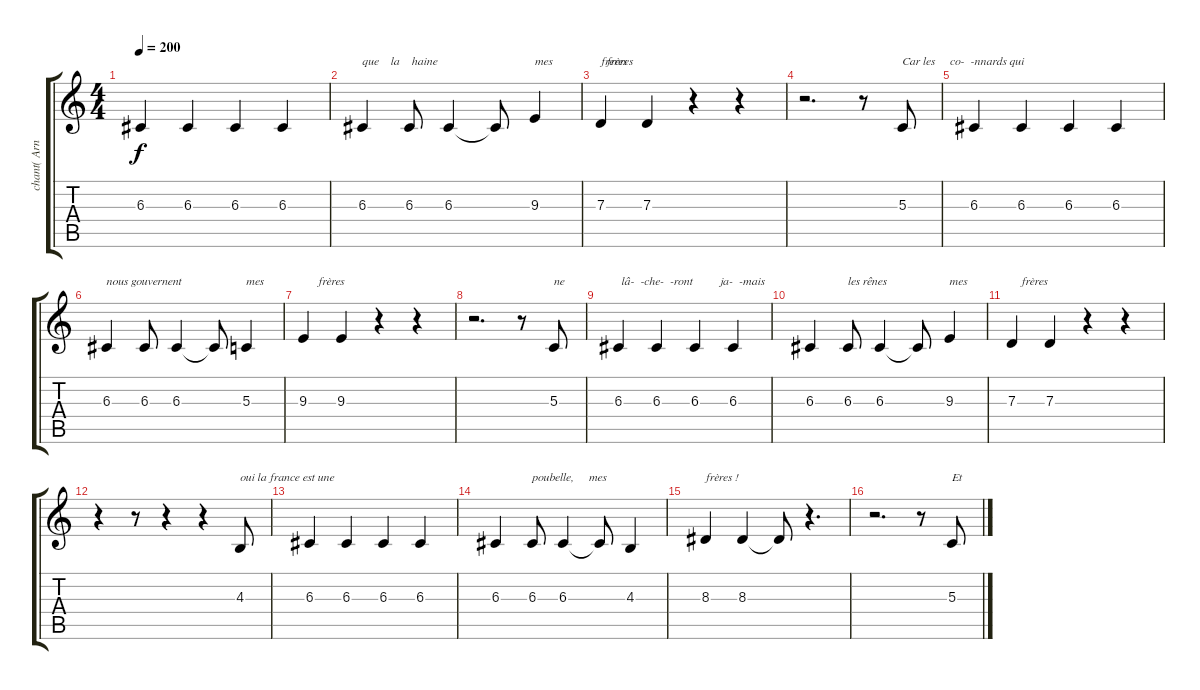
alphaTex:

\track ("chant( Arno ) " "chant( Arn") {instrument clarinet}
\staff {score tabs}
\tuning (E4 B3 G3 D3 A2 E2) {hide}
\ts (4 4)
\tempo 200
\clef g2
\ks c
6.3.4{dy f} 6.3.4 6.3.4 6.3.4 |
6.3.4{txt "que    la    haine"} 6.3.8 6.3.4 6.3{t}.8 9.3.4{txt "mes                  frères"} |
7.3.4{txt "freres"} 7.3.4 r.4 r.4 |
r.2{d} r.8 5.3.8{txt "Car les     co-  -nnards qui "} |
6.3.4 6.3.4 6.3.4 6.3.4 |
6.3.4{txt "nous gouvernent"} 6.3.8 6.3.4 6.3{t}.8 5.3.4{txt "mes                  frères"} |
9.3.4 9.3.4 r.4 r.4 |
r.2{d} r.8 5.3.8{txt "ne "} |
6.3.4{txt " lâ-  -che-  -ront         ja-  -mais"} 6.3.4 6.3.4 6.3.4 |
6.3.4 6.3.8{txt "les rênes"} 6.3.4 6.3{t}.8 9.3.4{txt "mes                  frères"} |
7.3.4 7.3.4 r.4 r.4 |
r.4 r.8 r.4 r.4 4.3.8{txt "oui la france est une "} |
6.3.4 6.3.4 6.3.4 6.3.4 |
6.3.4 6.3.8{txt "poubelle,     mes "} 6.3.4 6.3{t}.8 4.3.4 |
8.3.4{txt "frères !"} 8.3.4 8.3{t}.8 r.4{d} |
r.2{d} r.8 5.3.8{txt "Et "}
